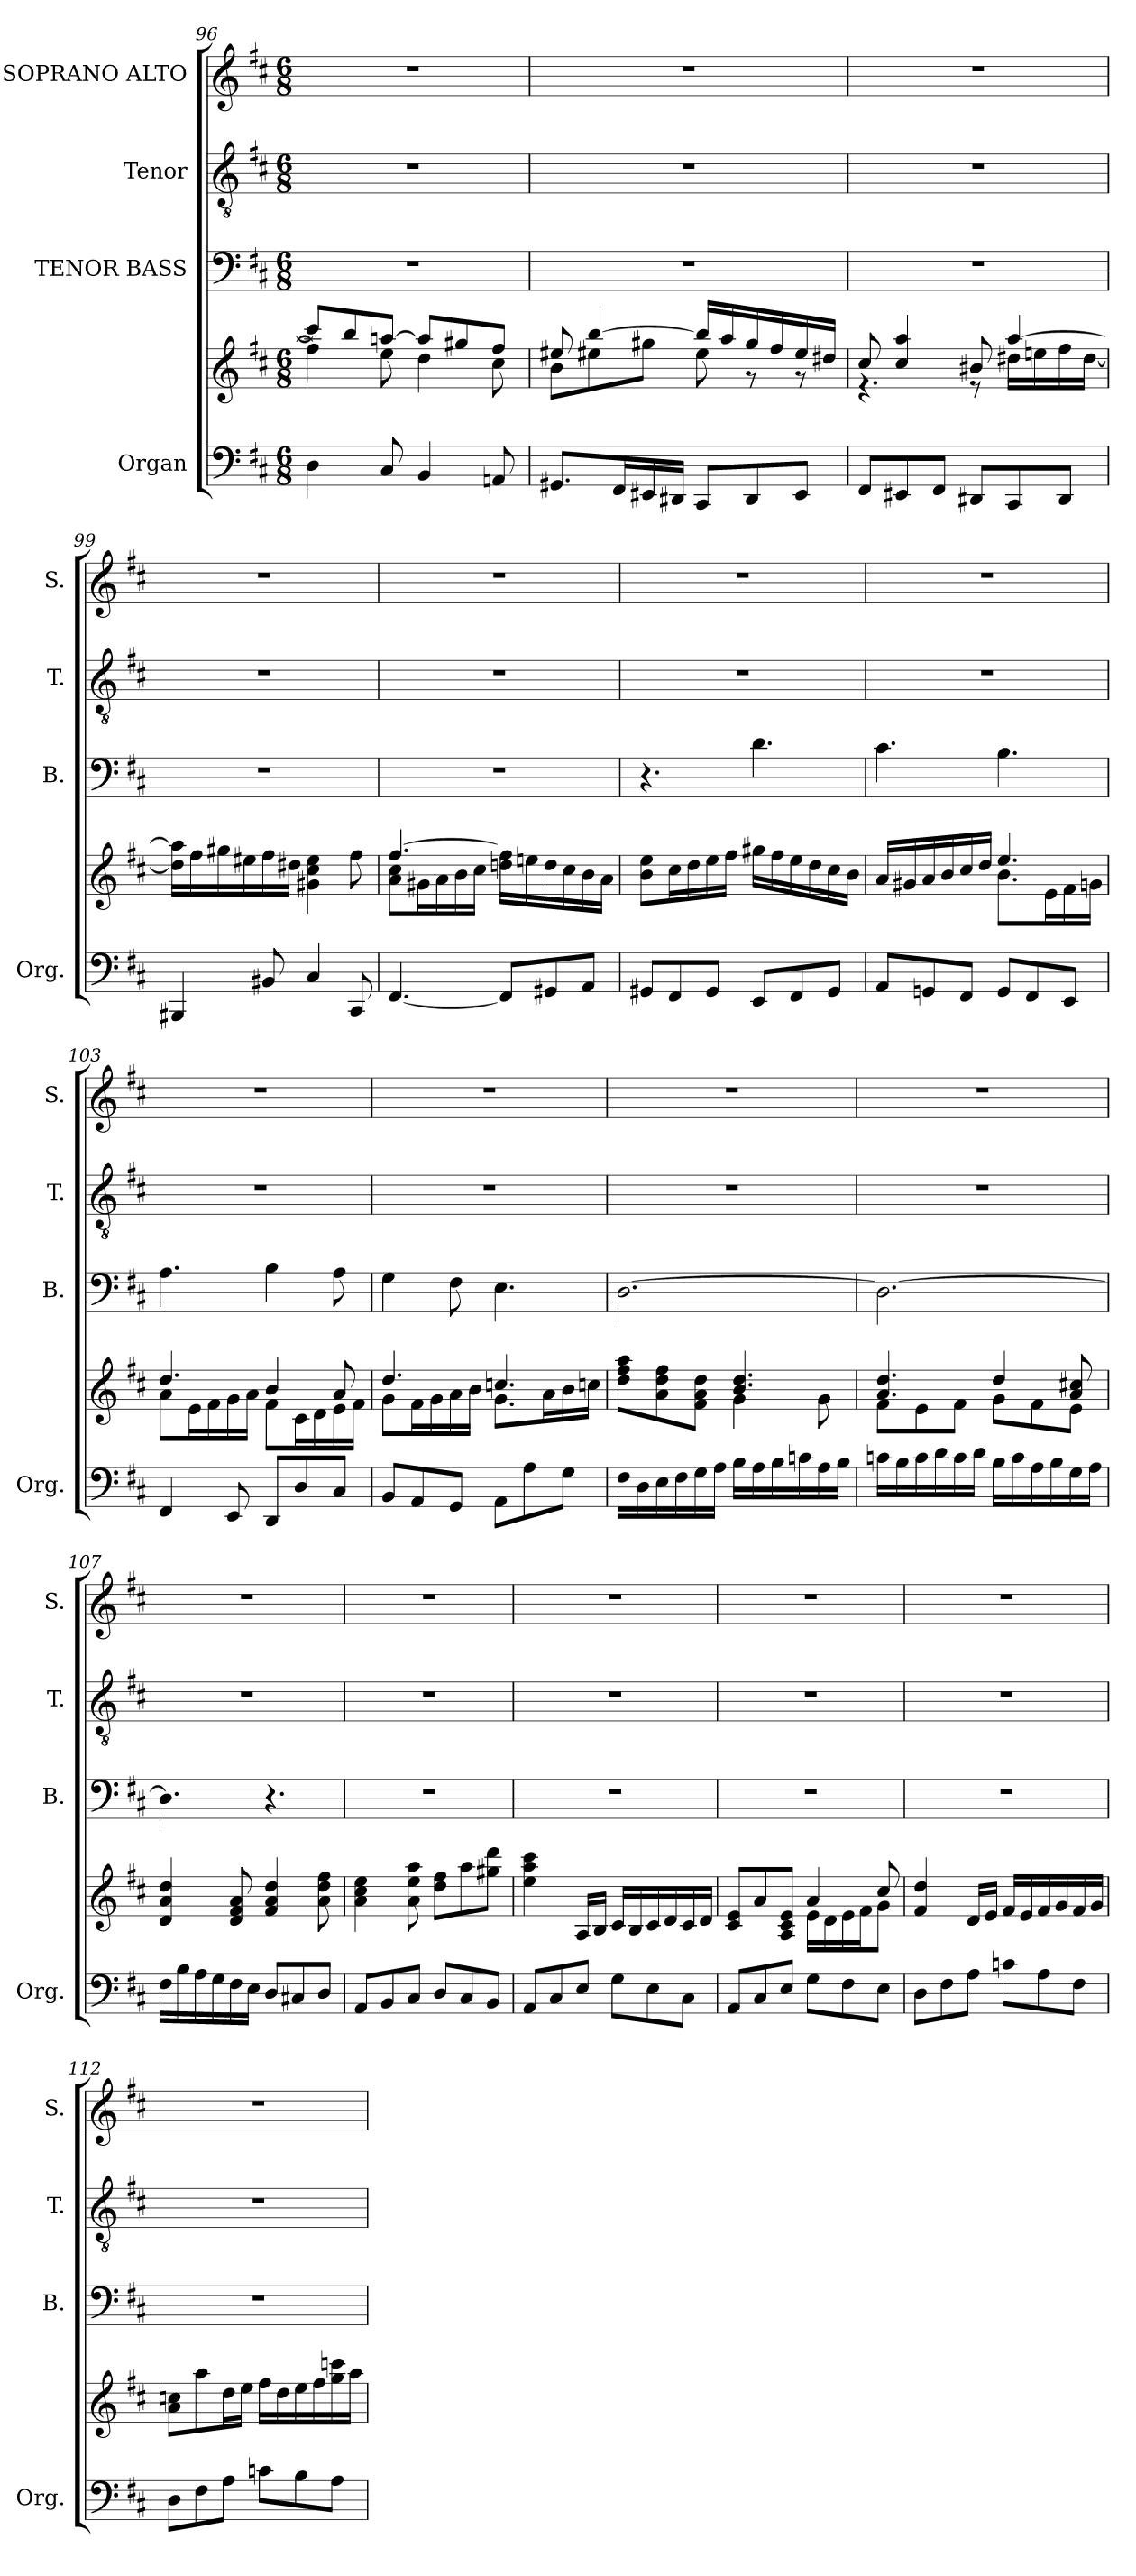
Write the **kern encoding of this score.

**kern	**kern	**kern	**kern	**kern
*part4	*part4	*part3	*part2	*part1
*staff5	*staff4	*staff3	*staff2	*staff1
*I"Organ	*	*I"TENOR BASS	*I"Tenor	*I"SOPRANO ALTO
*I'Org.	*	*I'B.	*I'T.	*I'S.
*clefF4	*clefG2	*clefF4	*clefGv2	*clefG2
*	*	*	*ITrd7c12	*
*k[f#c#]	*k[f#c#]	*k[f#c#]	*k[f#c#]	*k[f#c#]
*D:	*D:	*D:	*D:	*D:
*M6/8	*M6/8	*M6/8	*M6/8	*M6/8
=96	=96	=96	=96	=96
*	*^	*	*	*
!	!	!	!LO:N:vis=1	!LO:N:vis=1	!LO:N:vis=1
4Di\	8ccc#i/L]	4ff#i\]	2.r	2.r	2.r
.	8bbi/	.	.	.	.
8C#i/	[8aani/J	8eei\	.	.	.
4BBi/	8aai/L]	4ddi\	.	.	.
.	8gg#Xi/	.	.	.	.
8AAni/	8ff#i/J	8cc#i\	.	.	.
=97	=97	=97	=97	=97	=97
!	!	!	!LO:N:vis=1	!LO:N:vis=1	!LO:N:vis=1
8.GG#Xi/L	8ee#Xi/	8bi\L	2.r	2.r	2.r
.	[4bbi/	8ee#Xi\	.	.	.
16FF#i/L	.	.	.	.	.
16EE#Xi/	.	8gg#Xi\J	.	.	.
16DD#Xi/JJ	.	.	.	.	.
8CC#i/L	16bbi/LL]	8ee#i\	.	.	.
.	16aai/	.	.	.	.
8DD#i/	16gg#i/	8r	.	.	.
.	16ff#i/	.	.	.	.
8EE#i/J	16ee#i/	8r	.	.	.
.	16dd#Xi/JJ	.	.	.	.
=98	=98	=98	=98	=98	=98
!	!	!	!LO:N:vis=1	!LO:N:vis=1	!LO:N:vis=1
8FF#i/L	8cc#i/	4.r	2.r	2.r	2.r
8EE#Xi/	4cc#i/ 4aai	.	.	.	.
8FF#i/J	.	.	.	.	.
8DD#Xi/L	8b#Xi/	8r	.	.	.
8CC#i/	[4aai/	16dd#Xi\LL	.	.	.
.	.	16eeni\	.	.	.
8DD#i/J	.	16ff#i\	.	.	.
.	.	[16dd#i\JJ	.	.	.
!!LO:PB:g=z
=99	=99	=99	=99	=99	=99
!	!	!	!LO:N:vis=1	!LO:N:vis=1	!LO:N:vis=1
*	*v	*v	*	*	*
4BBB#Xi/	16dd#i\] 16aai]LL	2.r	2.r	2.r
.	16ff#i\	.	.	.
.	16gg#Xi\	.	.	.
.	16ee#Xi\	.	.	.
8BB#Xi/	16ff#i\	.	.	.
.	16dd#Xi\JJ	.	.	.
4C#i/	4g#Xi\ 4cc#i 4ee#i	.	.	.
8CC#i/	8ff#i\	.	.	.
=100	=100	=100	=100	=100
*	*^	*	*	*
!	!	!	!LO:N:vis=1	!LO:N:vis=1	!LO:N:vis=1
[4.FF#i/	[4.ff#i/	8ai\ 8cc#iL	2.r	2.r	2.r
.	.	16g#Xi\L	.	.	.
.	.	16ai\	.	.	.
.	.	16bi\	.	.	.
.	.	16cc#i\JJ	.	.	.
8FF#i/L]	16ddni\ 16ff#i]LL	4.ryy	.	.	.
.	16eeni\	.	.	.	.
8GG#Xi/	16ddi\	.	.	.	.
.	16cc#i\	.	.	.	.
8AAi/J	16bi\	.	.	.	.
.	16ai\JJ	.	.	.	.
*	*v	*v	*	*	*
=101	=101	=101	=101	=101
!	!	!	!LO:N:vis=1	!LO:N:vis=1
8GG#Xi/L	8bi\ 8eeiL	4.r	2.r	2.r
8FF#i/	16cc#i\L	.	.	.
.	16ddi\	.	.	.
8GG#i/J	16eei\	.	.	.
.	16ff#i\JJ	.	.	.
8EEi/L	16gg#Xi\LL	4.di\	.	.
.	16ff#i\	.	.	.
8FF#i/	16eei\	.	.	.
.	16ddi\	.	.	.
8GG#i/J	16cc#i\	.	.	.
.	16bi\JJ	.	.	.
=102	=102	=102	=102	=102
*	*^	*	*	*
!	!	!	!	!LO:N:vis=1	!LO:N:vis=1
8AAi/L	16ai/LL	4.ryy	4.c#i\	2.r	2.r
.	16g#Xi/	.	.	.	.
8GGni/	16ai/	.	.	.	.
.	16bi/	.	.	.	.
8FF#i/J	16cc#i/	.	.	.	.
.	16ddi/JJ	.	.	.	.
8GGi/L	4.eei/	8.bi\L	4.Bi\	.	.
8FF#i/	.	.	.	.	.
.	.	16ei\L	.	.	.
8EEi/J	.	16f#i\	.	.	.
.	.	16gni\JJ	.	.	.
!!LO:LB:g=z
=103	=103	=103	=103	=103	=103
!	!	!	!	!LO:N:vis=1	!LO:N:vis=1
4FF#i/	4.ddi/	8ai\L	4.Ai\	2.r	2.r
.	.	16ei\L	.	.	.
.	.	16f#i\	.	.	.
8EEi/	.	16gi\	.	.	.
.	.	16ai\JJ	.	.	.
8DDi/L	4bi/	8f#i\L	4Bi\	.	.
8Di/	.	16c#i\L	.	.	.
.	.	16di\	.	.	.
8C#i/J	8ai/	16ei\	8Ai\	.	.
.	.	16f#i\JJ	.	.	.
=104	=104	=104	=104	=104	=104
!	!	!	!	!LO:N:vis=1	!LO:N:vis=1
8BBi/L	4.ddi/	8gi\L	4Gi\	2.r	2.r
8AAi/	.	16f#i\L	.	.	.
.	.	16gi\	.	.	.
8GGi/J	.	16ai\	8F#i\	.	.
.	.	16bi\JJ	.	.	.
8AAi\L	4.ccni/	8.gi\L	4.Ei\	.	.
8Ai\	.	.	.	.	.
.	.	16ai\L	.	.	.
8Gi\J	.	16bi\	.	.	.
.	.	16ccni\JJ	.	.	.
=105	=105	=105	=105	=105	=105
!	!	!	!	!LO:N:vis=1	!LO:N:vis=1
16F#i\LL	8ddi\ 8ff#i 8aaiL	4.ryy	[2.Di\	2.r	2.r
16Di\	.	.	.	.	.
16Ei\	8ai\ 8ddi 8ff#i	.	.	.	.
16F#i\	.	.	.	.	.
16Gi\	8f#i\ 8ai 8ddiJ	.	.	.	.
16Ai\JJ	.	.	.	.	.
16Bi\LL	4.bi/ 4.ddi	4gi\	.	.	.
16Ai\	.	.	.	.	.
16Bi\	.	.	.	.	.
16cni\	.	.	.	.	.
16Ai\	.	8gi\	.	.	.
16Bi\JJ	.	.	.	.	.
=106	=106	=106	=106	=106	=106
!	!	!	!	!LO:N:vis=1	!LO:N:vis=1
16cni\LL	4.ai/ 4.ddi	8f#i\L	2.Di\_	2.r	2.r
16Bi\	.	.	.	.	.
16ci\	.	8ei\	.	.	.
16di\	.	.	.	.	.
16ci\	.	8f#i\J	.	.	.
16di\JJ	.	.	.	.	.
16Bi\LL	4ddi/	8gi\L	.	.	.
16ci\	.	.	.	.	.
16Ai\	.	8f#i\	.	.	.
16Bi\	.	.	.	.	.
16Gi\	8ai/ 8cc#Xi	8ei\J	.	.	.
16Ai\JJ	.	.	.	.	.
*	*v	*v	*	*	*
=107	=107	=107	=107	=107
!	!	!	!LO:N:vis=1	!LO:N:vis=1
16F#i\LL	4di/ 4ai 4ddi	4.Di\]	2.r	2.r
16Bi\	.	.	.	.
16Ai\	.	.	.	.
16Gi\	.	.	.	.
16F#i\	8di/ 8f#i 8ai	.	.	.
16Ei\JJ	.	.	.	.
8Di/L	4f#i/ 4ai 4ddi	4.r	.	.
8C#Xi/	.	.	.	.
8Di/J	8ai\ 8ddi 8ff#i	.	.	.
!!LO:LB:g=z
=108	=108	=108	=108	=108
!	!	!LO:N:vis=1	!LO:N:vis=1	!LO:N:vis=1
8AAi/L	4ai\ 4cc#i 4eei	2.r	2.r	2.r
8BBi/	.	.	.	.
8C#i/J	8ai\ 8eei 8aai	.	.	.
8Di/L	8ddi\ 8ff#iL	.	.	.
8C#i/	8aai\	.	.	.
8BBi/J	8gg#Xi\ 8dddiJ	.	.	.
=109	=109	=109	=109	=109
!	!	!LO:N:vis=1	!LO:N:vis=1	!LO:N:vis=1
8AAi/L	4eei\ 4aai 4ccc#i	2.r	2.r	2.r
8C#i/	.	.	.	.
8Ei/J	16Ai/LL	.	.	.
.	16Bi/JJ	.	.	.
8Gi\L	16c#i/LL	.	.	.
.	16Bi/	.	.	.
8Ei\	16c#i/	.	.	.
.	16di/	.	.	.
8C#i\J	16c#i/	.	.	.
.	16di/JJ	.	.	.
=110	=110	=110	=110	=110
*	*^	*	*	*
!	!	!	!LO:N:vis=1	!LO:N:vis=1	!LO:N:vis=1
8AAi/L	8c#i/ 8eiL	4.ryy	2.r	2.r	2.r
8C#i/	8ai/	.	.	.	.
8Ei/J	8Ai/ 8c#i 8eiJ	.	.	.	.
8Gi\L	4ai/	16ei\LL	.	.	.
.	.	16di\	.	.	.
8F#i\	.	16ei\	.	.	.
.	.	16f#i\J	.	.	.
8Ei\J	8cc#i/	8gi\J	.	.	.
=111	=111	=111	=111	=111	=111
!	!	!	!LO:N:vis=1	!LO:N:vis=1	!LO:N:vis=1
*	*v	*v	*	*	*
8Di\L	4f#i/ 4ddi	2.r	2.r	2.r
8F#i\	.	.	.	.
8Ai\J	16di/LL	.	.	.
.	16ei/JJ	.	.	.
8cni\L	16f#i/LL	.	.	.
.	16ei/	.	.	.
8Ai\	16f#i/	.	.	.
.	16gi/	.	.	.
8F#i\J	16f#i/	.	.	.
.	16gi/JJ	.	.	.
!!LO:LB:g=z
=112	=112	=112	=112	=112
!	!	!LO:N:vis=1	!LO:N:vis=1	!LO:N:vis=1
8Di\L	8ai\ 8ccniL	2.r	2.r	2.r
8F#i\	8aai\	.	.	.
8Ai\J	16ddi\L	.	.	.
.	16eei\JJ	.	.	.
8cni\L	16ff#i\LL	.	.	.
.	16ddi\	.	.	.
8Bi\	16eei\	.	.	.
.	16ff#i\	.	.	.
8Ai\J	16ggi\ 16cccni	.	.	.
.	16aai\JJ	.	.	.
=	=	=	=	=
*-	*-	*-	*-	*-
